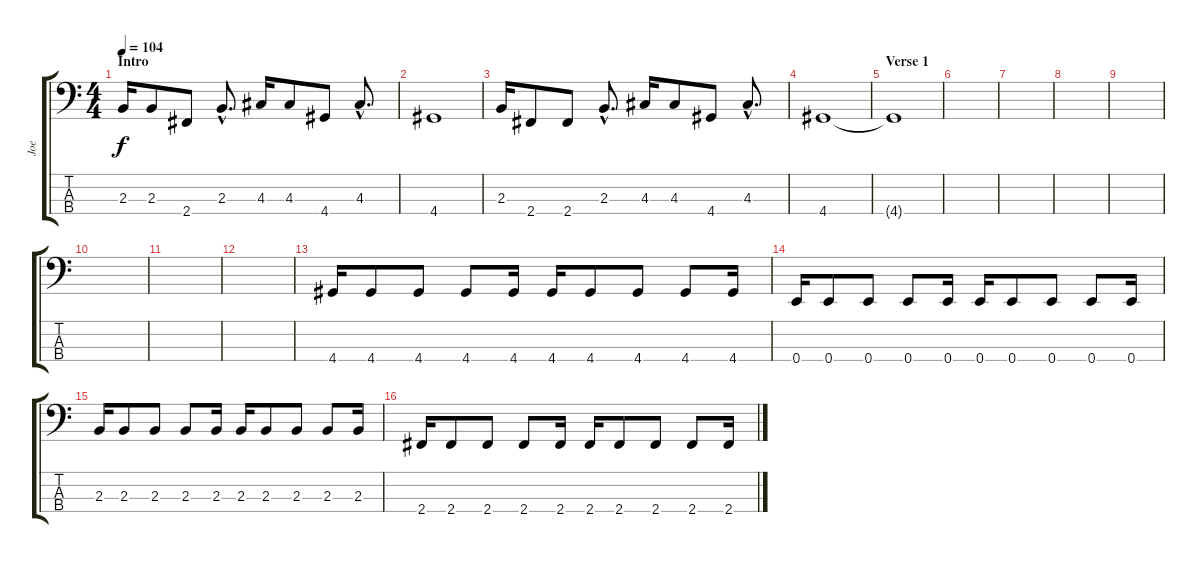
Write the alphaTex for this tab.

\track ("Joe" "Joe") {instrument electricbassfinger}
\staff {score tabs}
\tuning (G2 D2 A1 E1) {hide}
\ts (4 4)
\section ("" "Intro")
\tempo 104
\clef f4
\ks c
2.3.16{dy f instrument electricbassfinger} 2.3.8 2.4.8 2.3{hac}.8{d} 4.3.16 4.3.8 4.4.8 4.3{hac}.8{d} |
4.4.1 |
2.3.16 2.4.8 2.4.8 2.3{hac}.8{d} 4.3.16 4.3.8 4.4.8 4.3{hac}.8{d} |
4.4.1 |
\section ("" "Verse 1")
4.4{t}.1 |
|
|
|
|
|
|
|
4.4.16 4.4.8 4.4.8 4.4.8 4.4.16 4.4.16 4.4.8 4.4.8 4.4.8 4.4.16 |
0.4.16 0.4.8 0.4.8 0.4.8 0.4.16 0.4.16 0.4.8 0.4.8 0.4.8 0.4.16 |
2.3.16 2.3.8 2.3.8 2.3.8 2.3.16 2.3.16 2.3.8 2.3.8 2.3.8 2.3.16 |
2.4.16 2.4.8 2.4.8 2.4.8 2.4.16 2.4.16 2.4.8 2.4.8 2.4.8 2.4.16
